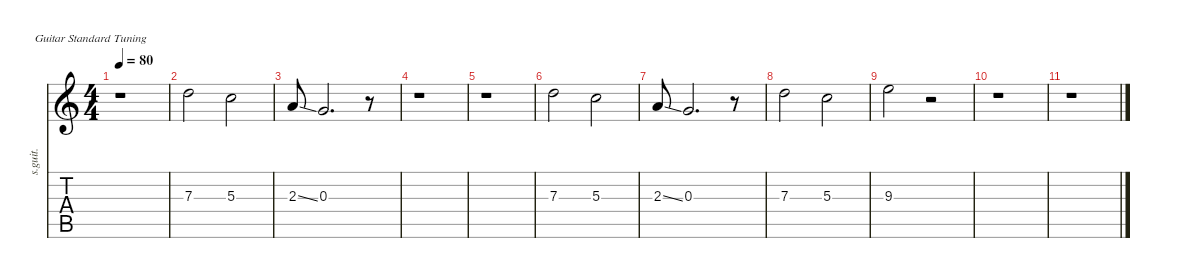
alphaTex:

\defaultSystemsLayout 4
\hideDynamics
\bracketExtendMode nobrackets
\track ("Mike Dirnt" "s.guit.") {instrument englishhorn}
\staff {score tabs}
\tuning (E4 B3 G3 D3 A2 E2)
\displaytranspose 12
\ts (4 4)
\tempo 80
\clef g2
\ks c
r.1{dy f} |
7.3.2{lyrics (0 "") lyrics (1 "") lyrics (2 "") lyrics (3 "") lyrics (4 "")} 5.3.2{lyrics (0 "") lyrics (1 "") lyrics (2 "") lyrics (3 "") lyrics (4 "")} |
2.3{ss}.8{lyrics (0 "") lyrics (1 "") lyrics (2 "") lyrics (3 "") lyrics (4 "")} 0.3.2{d lyrics (0 "") lyrics (1 "") lyrics (2 "") lyrics (3 "") lyrics (4 "")} r.8 |
r.1 |
r.1 |
7.3.2{lyrics (0 "") lyrics (1 "") lyrics (2 "") lyrics (3 "") lyrics (4 "")} 5.3.2{lyrics (0 "") lyrics (1 "") lyrics (2 "") lyrics (3 "") lyrics (4 "")} |
2.3{ss}.8{lyrics (0 "") lyrics (1 "") lyrics (2 "") lyrics (3 "") lyrics (4 "")} 0.3.2{d lyrics (0 "") lyrics (1 "") lyrics (2 "") lyrics (3 "") lyrics (4 "")} r.8 |
7.3.2{lyrics (0 "") lyrics (1 "") lyrics (2 "") lyrics (3 "") lyrics (4 "")} 5.3.2{lyrics (0 "") lyrics (1 "") lyrics (2 "") lyrics (3 "") lyrics (4 "")} |
9.3.2{lyrics (0 "") lyrics (1 "") lyrics (2 "") lyrics (3 "") lyrics (4 "")} r.2 |
r.1 |
r.1
